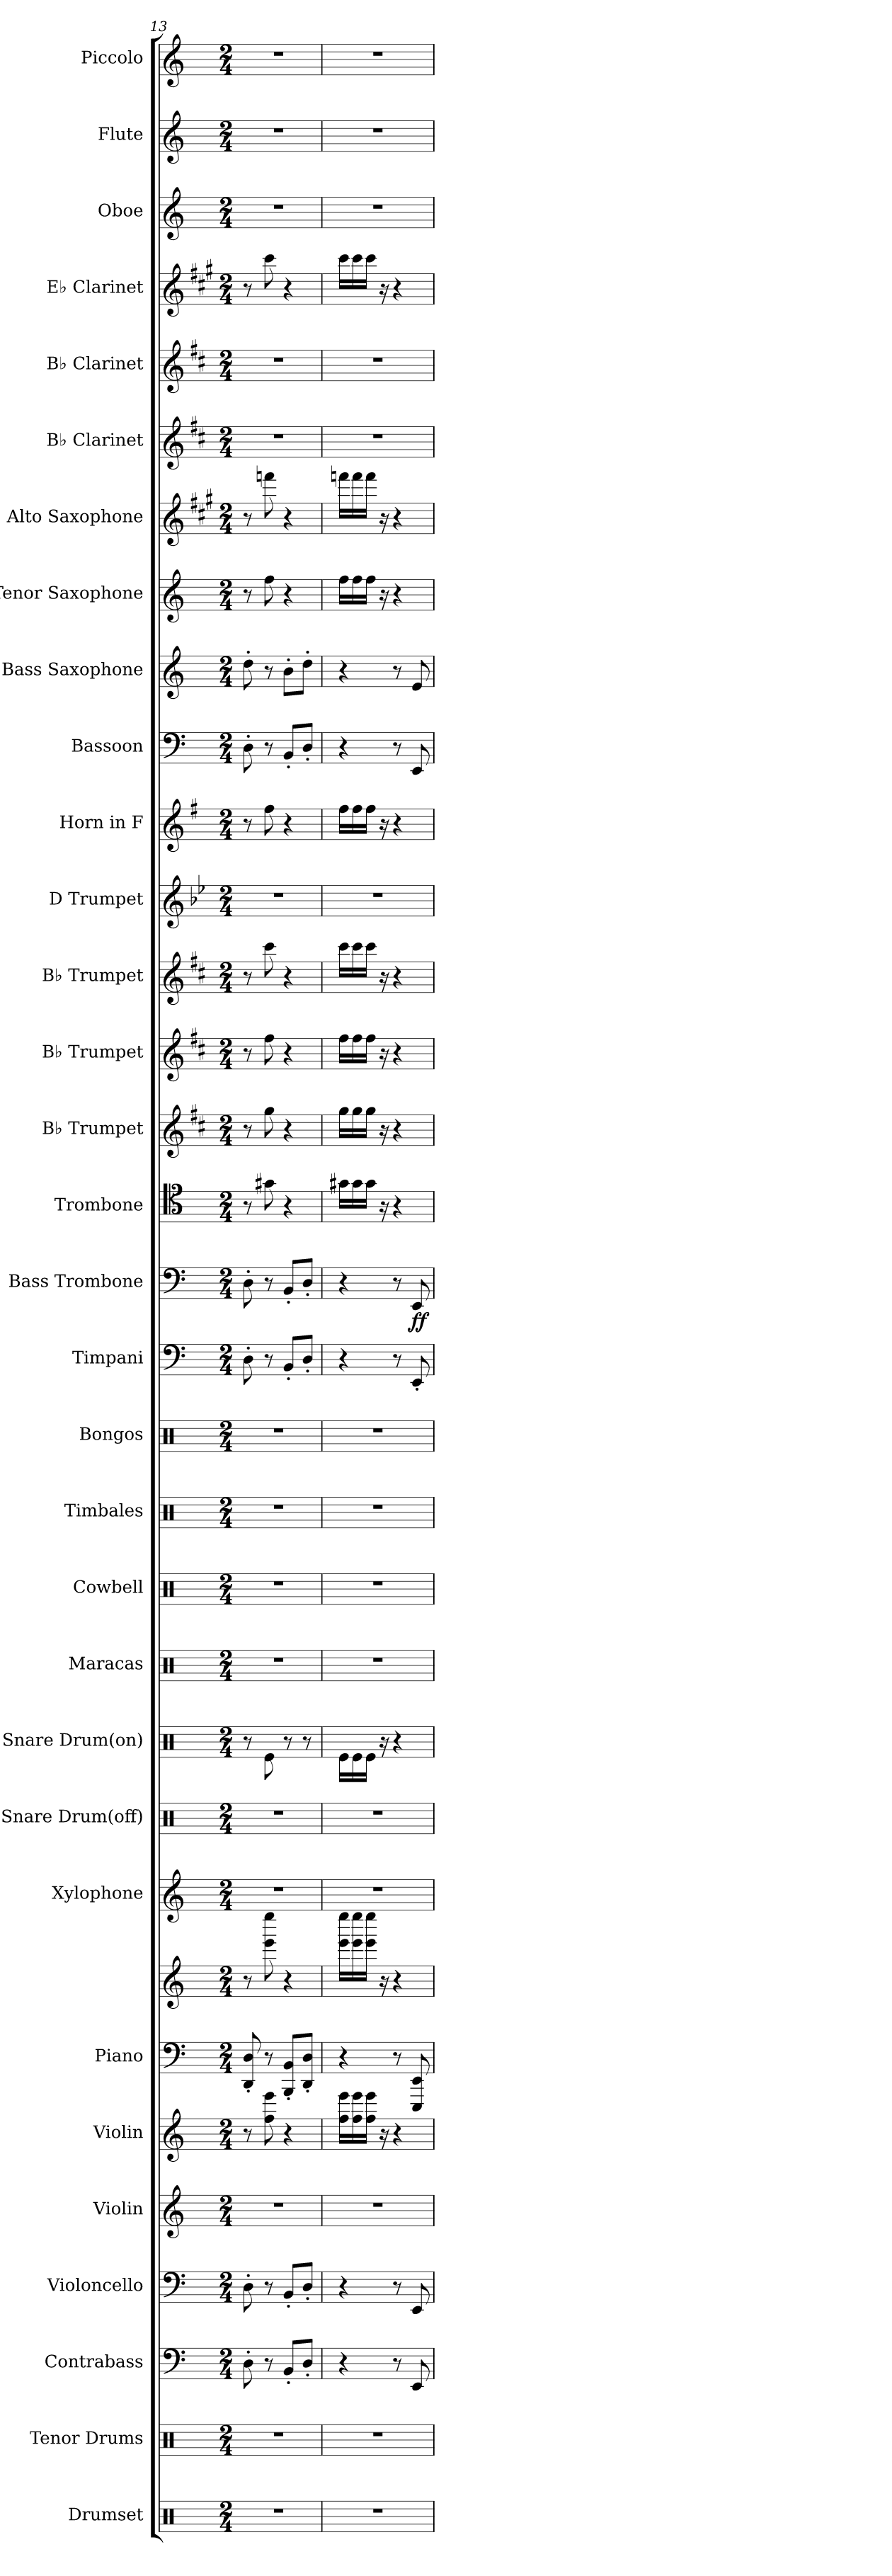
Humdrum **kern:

**kern	**kern	**kern	**kern	**kern	**kern	**kern	**kern	**kern	**kern	**kern	**kern	**kern	**kern	**kern	**kern	**kern	**dynam	**kern	**kern	**kern	**kern	**kern	**kern	**kern	**kern	**kern	**kern	**kern	**kern	**kern	**kern	**kern	**kern
*part32	*part31	*part30	*part29	*part28	*part27	*part26	*part26	*part25	*part24	*part23	*part22	*part21	*part20	*part19	*part18	*part17	*part17	*part16	*part15	*part14	*part13	*part12	*part11	*part10	*part9	*part8	*part7	*part6	*part5	*part4	*part3	*part2	*part1
*staff33	*staff32	*staff31	*staff30	*staff29	*staff28	*staff27	*staff26	*staff25	*staff24	*staff23	*staff22	*staff21	*staff20	*staff19	*staff18	*staff17	*staff17	*staff16	*staff15	*staff14	*staff13	*staff12	*staff11	*staff10	*staff9	*staff8	*staff7	*staff6	*staff5	*staff4	*staff3	*staff2	*staff1
*I"Drumset	*I"Tenor Drums	*I"Contrabass	*I"Violoncello	*I"Violin	*I"Violin	*I"Piano	*	*I"Xylophone	*I"Snare Drum(off)	*I"Snare Drum(on)	*I"Maracas	*I"Cowbell	*I"Timbales	*I"Bongos	*I"Timpani	*I"Bass Trombone	*	*I"Trombone	*I"B♭ Trumpet	*I"B♭ Trumpet	*I"B♭ Trumpet	*I"D Trumpet	*I"Horn in F	*I"Bassoon	*I"Bass Saxophone	*I"Tenor Saxophone	*I"Alto Saxophone	*I"B♭ Clarinet	*I"B♭ Clarinet	*I"E♭ Clarinet	*I"Oboe	*I"Flute	*I"Piccolo
*I'Drs.	*I'T.D.	*I'Cb.	*I'Vc.	*I'Vln.	*I'Vln.	*I'Pno.	*	*I'Xyl.	*	*I'Sn. Dr.	*I'Mrcs.	*I'Cowbell	*I'Timb.	*I'Bongos	*I'Timp.	*I'B. Tbn.	*	*I'Tbn.	*I'B♭ Tpt.	*I'B♭ Tpt.	*I'B♭ Tpt.	*I'D Tpt.	*	*I'Bsn.	*I'B. Sax.	*I'T. Sax.	*I'A. Sax.	*I'B♭ Cl.	*I'B♭ Cl.	*I'E♭ Cl.	*I'Ob.	*I'Fl.	*I'Picc.
*clefX	*clefX	*clefF4	*clefF4	*clefG2	*clefG2	*clefF4	*clefG2	*clefG2	*clefX	*clefX	*clefX	*clefX	*clefX	*clefX	*clefF4	*clefF4	*	*clefC4	*clefG2	*clefG2	*clefG2	*clefG2	*clefG2	*clefF4	*clefG2	*clefG2	*clefG2	*clefG2	*clefG2	*clefG2	*clefG2	*clefG2	*clefG2
*	*	*ITrd7c12	*	*	*	*	*	*ITrd-7c-12	*	*	*	*	*	*	*	*	*	*	*ITrd1c2	*ITrd1c2	*ITrd1c2	*ITrd-1c-2	*ITrd4c7	*	*ITrd15c26	*ITrd8c14	*ITrd5c9	*ITrd1c2	*ITrd1c2	*ITrd-2c-3	*	*	*ITrd-7c-12
*k[]	*k[]	*k[]	*k[]	*k[]	*k[]	*k[]	*k[]	*k[]	*k[]	*k[]	*k[]	*k[]	*k[]	*k[]	*k[]	*k[]	*	*k[]	*k[]	*k[]	*k[]	*k[]	*k[]	*k[]	*k[]	*k[]	*k[]	*k[]	*k[]	*k[]	*k[]	*k[]	*k[]
*M2/4	*M2/4	*M2/4	*M2/4	*M2/4	*M2/4	*M2/4	*M2/4	*M2/4	*M2/4	*M2/4	*M2/4	*M2/4	*M2/4	*M2/4	*M2/4	*M2/4	*	*M2/4	*M2/4	*M2/4	*M2/4	*M2/4	*M2/4	*M2/4	*M2/4	*M2/4	*M2/4	*M2/4	*M2/4	*M2/4	*M2/4	*M2/4	*M2/4
=13	=13	=13	=13	=13	=13	=13	=13	=13	=13	=13	=13	=13	=13	=13	=13	=13	=13	=13	=13	=13	=13	=13	=13	=13	=13	=13	=13	=13	=13	=13	=13	=13	=13
2r	2r	8DD'\	8D'\	2r	8r	8DD/' 8D/'	8r	2r	2r	8r	2r	2r	2r	2r	8D'\	8D'\	.	8r	8r	8r	8r	2r	8r	8D'\	8D'\	8r	8r	2r	2r	8r	2r	2r	2r
.	.	8r	8r	.	8ff\ 8eee\	8r	8eee\ 8eeee\	.	.	8Re\	.	.	.	.	8r	8r	.	8g#X\	8ff\	8ee\	8bb\	.	8b\	8r	8r	8f\	8aa-X\	.	.	8eee\	.	.	.
.	.	8BBB'/L	8BB'/L	.	4r	8BBB/' 8BB/'L	4r	.	.	8r	.	.	.	.	8BB'/L	8BB'/L	.	4r	4r	4r	4r	.	4r	8BB'/L	8BB'\L	4r	4r	.	.	4r	.	.	.
.	.	8DD'/J	8D'/J	.	.	8DD/' 8D/'J	.	.	.	8r	.	.	.	.	8D'/J	8D'/J	.	.	.	.	.	.	.	8D'/J	8D'\J	.	.	.	.	.	.	.	.
=14	=14	=14	=14	=14	=14	=14	=14	=14	=14	=14	=14	=14	=14	=14	=14	=14	=14	=14	=14	=14	=14	=14	=14	=14	=14	=14	=14	=14	=14	=14	=14	=14	=14
2r	2r	4r	4r	2r	16ff\ 16eee\LL	4r	16eee\ 16eeee\LL	2r	2r	16Re\LL	2r	2r	2r	2r	4r	4r	.	16g#X\LL	16ff\LL	16ee\LL	16bb\LL	2r	16b\LL	4r	4r	16f\LL	16aa-X\LL	2r	2r	16eee\LL	2r	2r	2r
.	.	.	.	.	16ff\ 16eee\	.	16eee\ 16eeee\	.	.	16Re\	.	.	.	.	.	.	.	16g#\	16ff\	16ee\	16bb\	.	16b\	.	.	16f\	16aa-\	.	.	16eee\	.	.	.
.	.	.	.	.	16ff\ 16eee\JJ	.	16eee\ 16eeee\JJ	.	.	16Re\JJ	.	.	.	.	.	.	.	16g#\JJ	16ff\JJ	16ee\JJ	16bb\JJ	.	16b\JJ	.	.	16f\JJ	16aa-\JJ	.	.	16eee\JJ	.	.	.
.	.	.	.	.	16r	.	16r	.	.	16r	.	.	.	.	.	.	.	16r	16r	16r	16r	.	16r	.	.	16r	16r	.	.	16r	.	.	.
.	.	8r	8r	.	4r	8r	4r	.	.	4r	.	.	.	.	8r	8r	.	4r	4r	4r	4r	.	4r	8r	8r	4r	4r	.	.	4r	.	.	.
!	!	!	!	!	!	!	!	!	!	!	!	!	!	!	!	!	!LO:DY:b	!	!	!	!	!	!	!	!	!	!	!	!	!	!	!	!
.	.	8EEE/	8EE/	.	.	8EEE/ 8EE/	.	.	.	.	.	.	.	.	8EE'/	8EE/	ff	.	.	.	.	.	.	8EE/	8EE/	.	.	.	.	.	.	.	.
=	=	=	=	=	=	=	=	=	=	=	=	=	=	=	=	=	=	=	=	=	=	=	=	=	=	=	=	=	=	=	=	=	=
*-	*-	*-	*-	*-	*-	*-	*-	*-	*-	*-	*-	*-	*-	*-	*-	*-	*-	*-	*-	*-	*-	*-	*-	*-	*-	*-	*-	*-	*-	*-	*-	*-	*-
